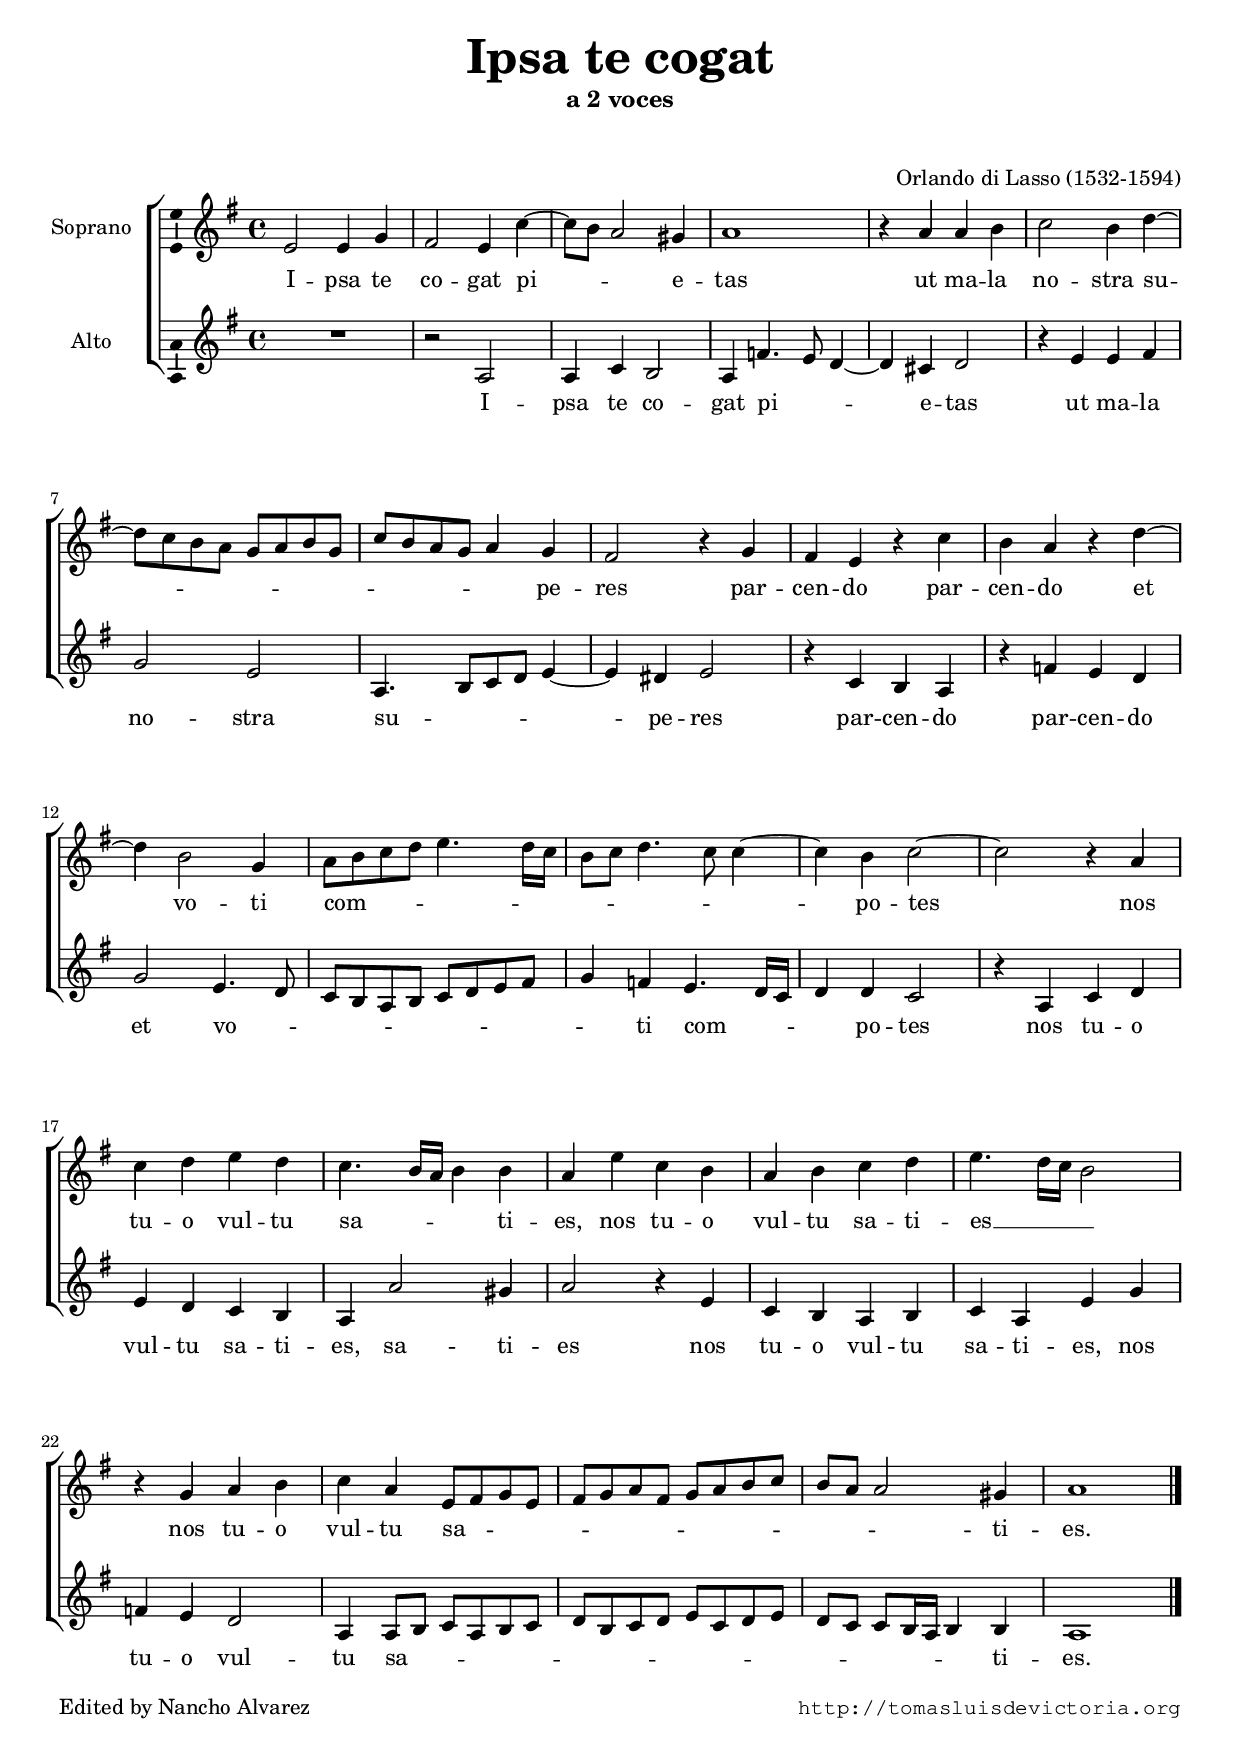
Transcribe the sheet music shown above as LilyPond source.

\version "2.18.0"

#(set-default-paper-size "a4")
#(set-global-staff-size 18.4)
#(ly:set-option 'point-and-click #f)
%mobile -s17 -i2.0

italicas=\override LyricText.font-shape = #'italic
rectas=\override LyricText.font-shape = #'upright
ss=\once \set suggestAccidentals = ##t
mtempo={\tempo 4 = 100}
mtempob={\tempo 4 = 50}


htitle="Ipsa te cogat"
hcomposer="Lasso"

\header {
	title=\markup{\fontsize #3 "Ipsa te cogat"}
	subtitle="a 2 voces"
	subsubtitle=\markup{\column{" " " "}}
	composer="Orlando di Lasso (1532-1594)"
        pdfauthor=\composer
	%opus="(-)"
	%poet=\markup{}
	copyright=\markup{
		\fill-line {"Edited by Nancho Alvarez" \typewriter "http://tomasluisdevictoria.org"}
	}
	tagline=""
}

global={\key g \major \time 4/4 \skip 1*26 \bar "|."
}


cantus=\relative c'{
	e2 e4 g
        fis2 e4 c' ~
        c8 b a2 gis4
        a1
        r4 a a b
        c2 b4 d ~
        d8 c b a g a b g
        c b a g a4 g
        fis2 r4 g
        fis e r c'
        b a r d ~
        d b2 g4
        a8 b c d e4. d16 c
        b8 c d4. c8 c4 ~
        c b c2 ~
        c r4 a
        c d e d
        c4. b16 a b4 b
        a4 e' c b
        a b c d
        e4. d16 c b2
        r4 g a b
        c a e8 fis g e
        fis g a fis g a b c 
        b a a2 gis4
        a1
}

altus=\relative c'{
	R1
        r2 a
        a4 c b2
        a4 f'4. e8 d4 ~
        d cis d2
        r4 e e fis
        g2 e
        a,4. b8[ c d] e4 ~
        e dis e2
        r4 c b a
        r4 f' e d
        g2 e4. d8
        c8 b a b c d e fis
        g4 f e4. d16 c
        d4 d c2
        r4 a c d
        e d c b
        a a'2 gis4 % a4 ~ a
        a2 r4 e
        c b a b
        c a e' g
        f e d2
        a4 a8 b c a b c
        d b c d e c d e
        d[ c] c[ b16 a] b4 b
        a1
}

% es una estrofa del himno "Jesu nostra redemptio"

textocantus=\lyricmode{
I -- psa te co -- gat pi -- _ _ e -- tas
ut ma -- la no -- stra su -- _ _ _ _ _ _ _ _ _ _ _ _ pe -- res
par -- cen -- do
par -- cen -- do
et vo -- ti com -- _ _ _ _ _ _ _ _ _ _ _ po -- tes
nos tu -- o vul -- tu sa -- _ _ _ ti -- es,
nos tu -- o vul -- tu sa -- ti -- es __ _ _ _ 
nos tu -- o vul -- tu
sa -- _ _ _ _ _ _ _ _ _ _ _ _ _ _ ti -- es.
}

textoaltus=\lyricmode{
I -- psa te co -- gat pi -- _ _ e -- tas
ut ma -- la no -- stra su -- _ _ _ _ pe -- res
par -- cen -- do
par -- cen -- do
et vo -- _ _ _ _ _ _ _ _ _ _ ti com -- _ _ _ po -- tes
nos tu -- o vul -- tu sa -- ti -- es,
sa -- ti -- es
nos tu -- o vul -- tu sa -- ti -- es,
nos tu -- o vul -- tu
sa -- _ _ _ _ _ _ _ _ _ _ _ _ _ _ _ _ _ _ _ ti -- es.
}



\score {\transpose c' c'{
\new ChoirStaff<<

	\new Staff <<\global
	\new Voice="v1" {
		\set Staff.instrumentName="Soprano "
		\clef "treble"
		\cantus }
	\new Lyrics \lyricsto "v1" {\textocantus }
	>>

	\new Staff <<\global
	\new Voice="v2" {
		\set Staff.instrumentName="Alto "
		\clef "treble"
		\altus }
	\new Lyrics \lyricsto "v2" {\textoaltus }
	>>
	
>>

	} % transpose

\layout{ 
	\context {\Lyrics 
		\override VerticalAxisGroup.staff-affinity = #UP
		\override VerticalAxisGroup.nonstaff-relatedstaff-spacing =
			#'((basic-distance . 0) (minimum-distance . 0) (padding . 1))
		%\override LyricText.font-size = #1.2
		\override LyricHyphen.minimum-distance = #0.5
	}
	\context {\Score 
		tempoHideNote = ##t
		\override BarNumber.padding = #2 
	}
	\context {\Voice 
		%melismaBusyProperties = #'()
		%autoBeaming = ##f
	}
	\context {\Staff 
                %\RemoveEmptyStaves
                %\override VerticalAxisGroup.remove-first = ##t
		\override VerticalAxisGroup.staff-staff-spacing =
			#'((basic-distance . 11) (minimum-distance . 0) (padding . 1))
		\consists Ambitus_engraver 
		\override LigatureBracket.padding = #1
	}
}

%\midi { \mtempo }

}


\paper{
	evenHeaderMarkup=\markup  \fill-line { \fromproperty #'page:page-number-string \htitle \hcomposer }
	oddHeaderMarkup= \markup  \fill-line { \on-the-fly #not-first-page \hcomposer \on-the-fly #not-first-page \htitle \on-the-fly #not-first-page \fromproperty #'page:page-number-string }
	system-count=5
	%page-count = 8
	ragged-last-bottom = ##f
	indent=1.7\cm
	system-system-spacing =
	#'((basic-distance . 20) (minimum-distance . 0) (padding . 5))
	top-system-spacing = % header
	#'((basic-distance . 8) (minimum-distance . 0) (padding . 0))
	last-bottom-spacing = % footer
	#'((basic-distance . 12) (minimum-distance . 0) (padding . 0))

}
